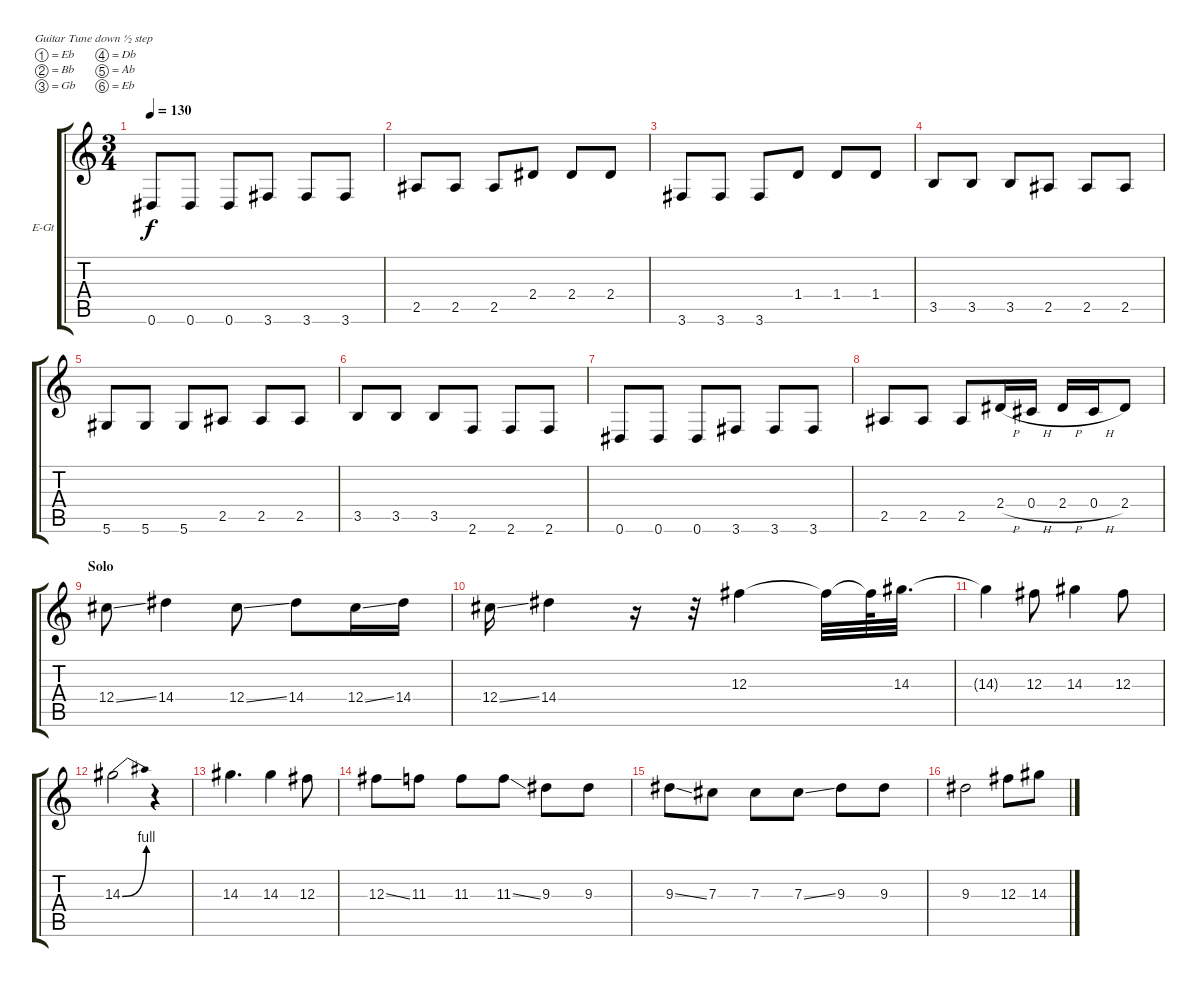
\defaultSystemsLayout 4
\bracketExtendMode groupsimilarinstruments
\firstSystemTrackNameOrientation horizontal
\otherSystemsTrackNameOrientation horizontal
\track ("Electric Guitar (Drive)" "E-Gt") {instrument overdrivenguitar}
\staff {score tabs}
\tuning (Eb4 Bb3 Gb3 Db3 Ab2 Eb2)
\ts (3 4)
\tempo 130
\clef g2
\ks c
0.6.8{dy f} 0.6.8 0.6.8 3.6.8 3.6.8 3.6.8 |
2.5.8 2.5.8 2.5.8 2.4.8 2.4.8 2.4.8 |
3.6.8 3.6.8 3.6.8 1.4.8 1.4.8 1.4.8 |
3.5.8 3.5.8 3.5.8 2.5.8 2.5.8 2.5.8 |
5.6.8 5.6.8 5.6.8 2.5.8 2.5.8 2.5.8 |
3.5.8 3.5.8 3.5.8 2.6.8 2.6.8 2.6.8 |
0.6.8 0.6.8 0.6.8 3.6.8 3.6.8 3.6.8 |
2.5.8 2.5.8 2.5.8 2.4{h}.16 0.4{h}.16 2.4{h}.16 0.4{h}.16 2.4.8 |
\section ("" "Solo")
12.4{ss}.8 14.4.4 12.4{ss}.8 14.4.8 12.4{ss}.16 14.4.16 |
12.4{ss}.16 14.4.4 r.16 r.32 12.3.4 12.3{t}.32 12.3{t}.64 14.3.32{d} |
14.3{t}.4 12.3.8 14.3.4 12.3.8 |
14.3{be (bend 0 0 15 4)}.2 r.4 |
14.3.4{d} 14.3.4 12.3.8 |
12.3{ss}.8 11.3.8 11.3.8 11.3{ss}.8 9.3.8 9.3.8 |
9.3{ss}.8 7.3.8 7.3.8 7.3{ss}.8 9.3.8 9.3.8 |
9.3.2 12.3.8 14.3.8
